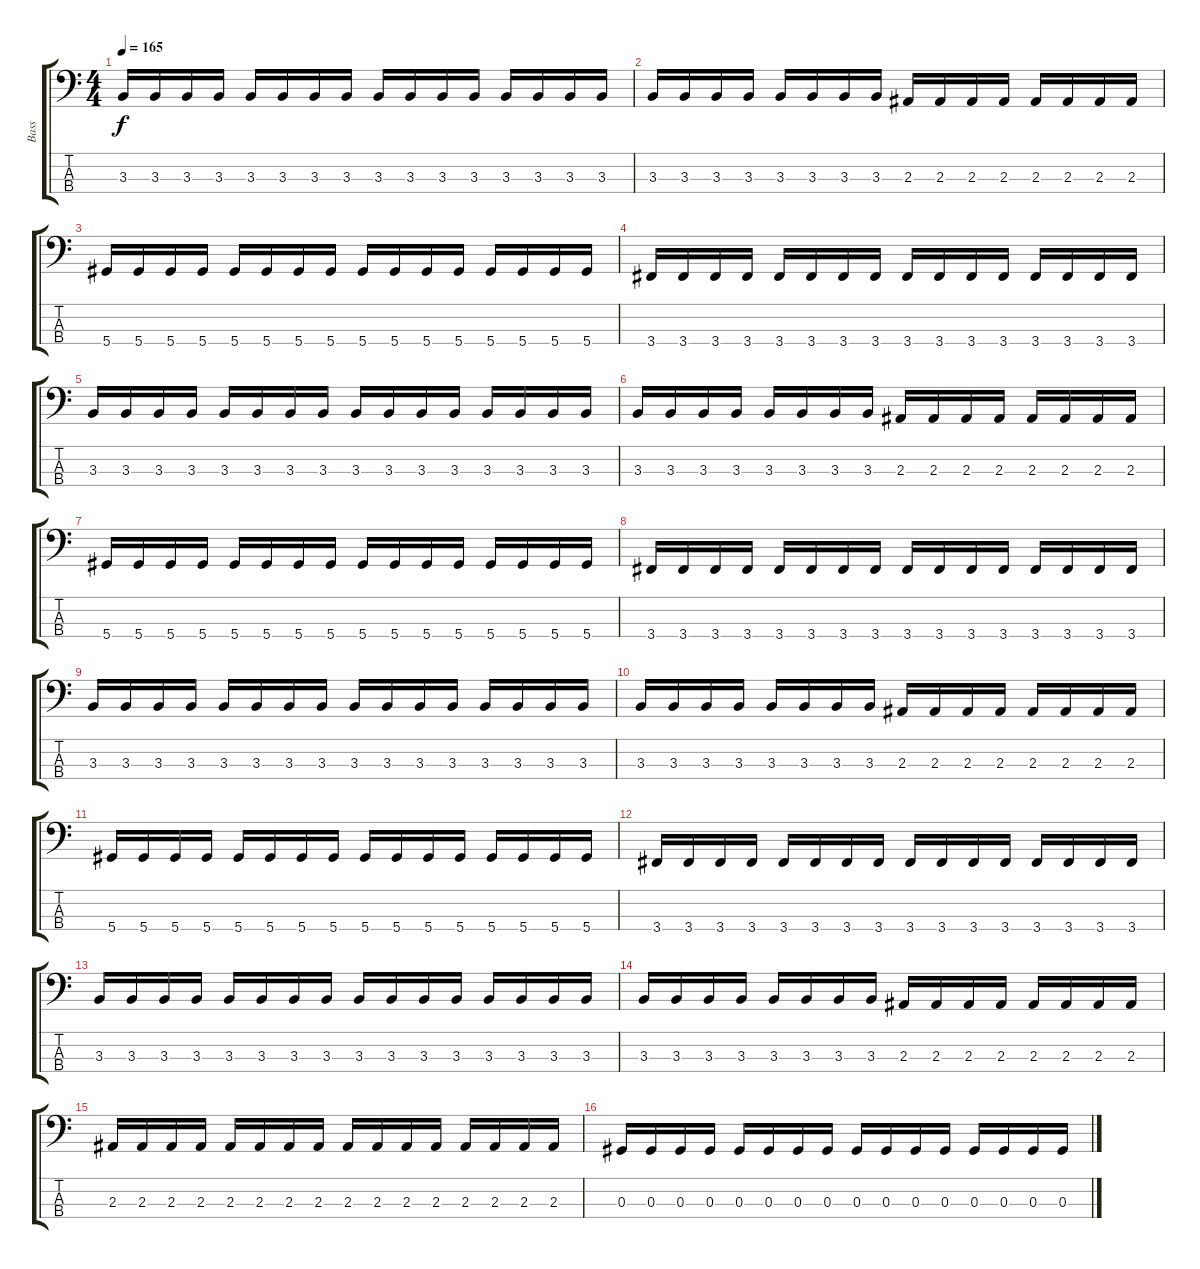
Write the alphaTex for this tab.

\track ("Bass" "Bass") {instrument electricbasspick}
\staff {score tabs}
\tuning (Gb2 Db2 Ab1 Eb1) {hide}
\ts (4 4)
\tempo 165
\clef f4
\ks c
3.3.16{dy f} 3.3.16 3.3.16 3.3.16 3.3.16 3.3.16 3.3.16 3.3.16 3.3.16 3.3.16 3.3.16 3.3.16 3.3.16 3.3.16 3.3.16 3.3.16 |
3.3.16 3.3.16 3.3.16 3.3.16 3.3.16 3.3.16 3.3.16 3.3.16 2.3.16 2.3.16 2.3.16 2.3.16 2.3.16 2.3.16 2.3.16 2.3.16 |
5.4.16 5.4.16 5.4.16 5.4.16 5.4.16 5.4.16 5.4.16 5.4.16 5.4.16 5.4.16 5.4.16 5.4.16 5.4.16 5.4.16 5.4.16 5.4.16 |
3.4.16 3.4.16 3.4.16 3.4.16 3.4.16 3.4.16 3.4.16 3.4.16 3.4.16 3.4.16 3.4.16 3.4.16 3.4.16 3.4.16 3.4.16 3.4.16 |
3.3.16 3.3.16 3.3.16 3.3.16 3.3.16 3.3.16 3.3.16 3.3.16 3.3.16 3.3.16 3.3.16 3.3.16 3.3.16 3.3.16 3.3.16 3.3.16 |
3.3.16 3.3.16 3.3.16 3.3.16 3.3.16 3.3.16 3.3.16 3.3.16 2.3.16 2.3.16 2.3.16 2.3.16 2.3.16 2.3.16 2.3.16 2.3.16 |
5.4.16 5.4.16 5.4.16 5.4.16 5.4.16 5.4.16 5.4.16 5.4.16 5.4.16 5.4.16 5.4.16 5.4.16 5.4.16 5.4.16 5.4.16 5.4.16 |
3.4.16 3.4.16 3.4.16 3.4.16 3.4.16 3.4.16 3.4.16 3.4.16 3.4.16 3.4.16 3.4.16 3.4.16 3.4.16 3.4.16 3.4.16 3.4.16 |
3.3.16 3.3.16 3.3.16 3.3.16 3.3.16 3.3.16 3.3.16 3.3.16 3.3.16 3.3.16 3.3.16 3.3.16 3.3.16 3.3.16 3.3.16 3.3.16 |
3.3.16 3.3.16 3.3.16 3.3.16 3.3.16 3.3.16 3.3.16 3.3.16 2.3.16 2.3.16 2.3.16 2.3.16 2.3.16 2.3.16 2.3.16 2.3.16 |
5.4.16 5.4.16 5.4.16 5.4.16 5.4.16 5.4.16 5.4.16 5.4.16 5.4.16 5.4.16 5.4.16 5.4.16 5.4.16 5.4.16 5.4.16 5.4.16 |
3.4.16 3.4.16 3.4.16 3.4.16 3.4.16 3.4.16 3.4.16 3.4.16 3.4.16 3.4.16 3.4.16 3.4.16 3.4.16 3.4.16 3.4.16 3.4.16 |
3.3.16 3.3.16 3.3.16 3.3.16 3.3.16 3.3.16 3.3.16 3.3.16 3.3.16 3.3.16 3.3.16 3.3.16 3.3.16 3.3.16 3.3.16 3.3.16 |
3.3.16 3.3.16 3.3.16 3.3.16 3.3.16 3.3.16 3.3.16 3.3.16 2.3.16 2.3.16 2.3.16 2.3.16 2.3.16 2.3.16 2.3.16 2.3.16 |
2.3.16 2.3.16 2.3.16 2.3.16 2.3.16 2.3.16 2.3.16 2.3.16 2.3.16 2.3.16 2.3.16 2.3.16 2.3.16 2.3.16 2.3.16 2.3.16 |
0.3.16 0.3.16 0.3.16 0.3.16 0.3.16 0.3.16 0.3.16 0.3.16 0.3.16 0.3.16 0.3.16 0.3.16 0.3.16 0.3.16 0.3.16 0.3.16
